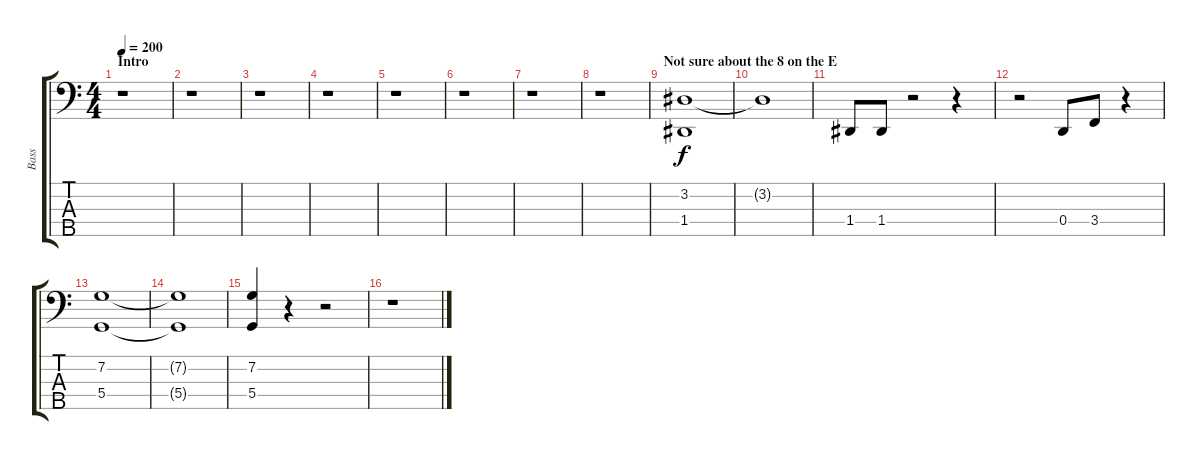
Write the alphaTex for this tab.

\track ("Bass" "Bass") {instrument electricbasspick}
\staff {score tabs}
\tuning (F2 C2 G1 D1 A0) {hide}
\ts (4 4)
\section ("" "Intro")
\tempo 200
\clef f4
\ks c
r.1{dy f instrument electricbasspick} |
r.1 |
r.1 |
r.1 |
r.1 |
r.1 |
r.1 |
r.1 |
\section ("" "Not sure about the 8 on the E")
(3.2 1.4).1 |
3.2{t}.1 |
1.4.8 1.4.8 r.2 r.4 |
r.2 0.4.8 3.4.8 r.4 |
(7.2 5.4).1 |
(7.2{t} 5.4{t}).1 |
(7.2 5.4).4 r.4 r.2 |
r.1
